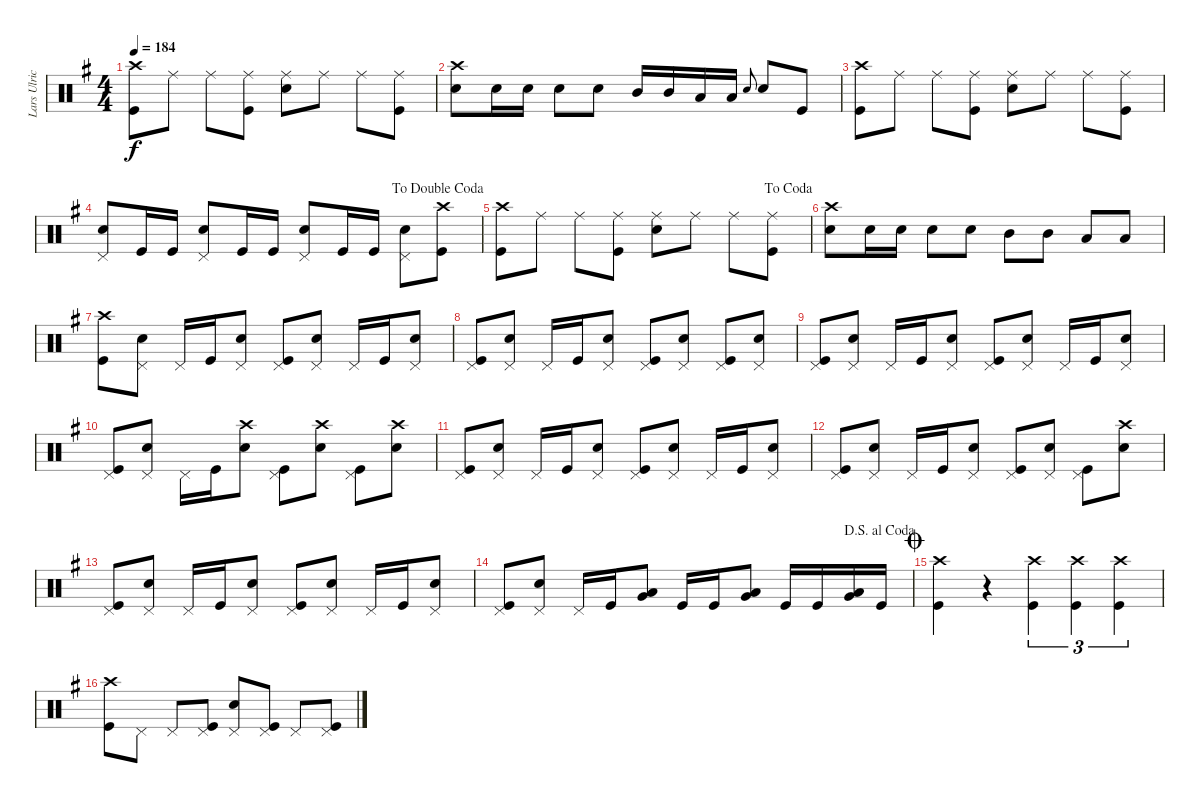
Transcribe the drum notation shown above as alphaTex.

\track ("Lars Ulrich" "Lars Ulric") {instrument percussion}
\staff {score}
\articulation defaults
\ts (4 4)
\tempo 184
\clef neutral
\ks g
("Crash high (hit)" "Kick (hit)").8{dy f} "Ride (middle)".8 "Ride (middle)".8 ("Ride (middle)" "Kick (hit)").8 ("Ride (middle)" "Snare (hit) 2").8 "Ride (middle)".8 "Ride (middle)".8 ("Ride (middle)" "Kick (hit)").8 |
("Crash high (hit)" "Snare (hit) 2").8 "Snare (hit) 2".16 "Snare (hit) 2".16 "Snare (hit) 2".8 "Snare (hit) 2".8 "Mid Tom (hit)".16 "Mid Tom (hit)".16 "Low Tom (hit)".16 "Low Tom (hit)".16 "Snare (hit) 2".8{gr onbeat} "Snare (hit) 2".8 "Kick (hit)".8 |
("Crash high (hit)" "Kick (hit)").8 "Ride (middle)".8 "Ride (middle)".8 ("Ride (middle)" "Kick (hit)").8 ("Ride (middle)" "Snare (hit) 2").8 "Ride (middle)".8 "Ride (middle)".8 ("Ride (middle)" "Kick (hit)").8 |
\jump dadoublecoda
("Pedal Hi-Hat (hit)" "Snare (hit) 2").8 "Kick (hit)".16 "Kick (hit)".16 ("Pedal Hi-Hat (hit)" "Snare (hit) 2").8 "Kick (hit)".16 "Kick (hit)".16 ("Pedal Hi-Hat (hit)" "Snare (hit) 2").8 "Kick (hit)".16 "Kick (hit)".16 ("Pedal Hi-Hat (hit)" "Snare (hit) 2").8 ("Crash high (hit)" "Kick (hit)").8 |
\jump dacoda
("Crash high (hit)" "Kick (hit)").8 "Ride (middle)".8 "Ride (middle)".8 ("Ride (middle)" "Kick (hit)").8 ("Ride (middle)" "Snare (hit) 2").8 "Ride (middle)".8 "Ride (middle)".8 ("Ride (middle)" "Kick (hit)").8 |
("Crash high (hit)" "Snare (hit) 2").8 "Snare (hit) 2".16 "Snare (hit) 2".16 "Snare (hit) 2".8 "Snare (hit) 2".8 "Mid Tom (hit)".8 "Mid Tom (hit)".8 "Low Tom (hit)".8 "Low Tom (hit)".8 |
("Crash high (hit)" "Kick (hit)").8 ("Pedal Hi-Hat (hit)" "Snare (hit) 2").8 "Pedal Hi-Hat (hit)".16 "Kick (hit)".16 ("Pedal Hi-Hat (hit)" "Snare (hit) 2").8 ("Pedal Hi-Hat (hit)" "Kick (hit)").8 ("Pedal Hi-Hat (hit)" "Snare (hit) 2").8 "Pedal Hi-Hat (hit)".16 "Kick (hit)".16 ("Pedal Hi-Hat (hit)" "Snare (hit) 2").8 |
("Pedal Hi-Hat (hit)" "Kick (hit)").8 ("Pedal Hi-Hat (hit)" "Snare (hit) 2").8 "Pedal Hi-Hat (hit)".16 "Kick (hit)".16 ("Pedal Hi-Hat (hit)" "Snare (hit) 2").8 ("Pedal Hi-Hat (hit)" "Kick (hit)").8 ("Pedal Hi-Hat (hit)" "Snare (hit) 2").8 ("Pedal Hi-Hat (hit)" "Kick (hit)").8 ("Pedal Hi-Hat (hit)" "Snare (hit) 2").8 |
("Pedal Hi-Hat (hit)" "Kick (hit)").8 ("Pedal Hi-Hat (hit)" "Snare (hit) 2").8 "Pedal Hi-Hat (hit)".16 "Kick (hit)".16 ("Pedal Hi-Hat (hit)" "Snare (hit) 2").8 ("Pedal Hi-Hat (hit)" "Kick (hit)").8 ("Pedal Hi-Hat (hit)" "Snare (hit) 2").8 "Pedal Hi-Hat (hit)".16 "Kick (hit)".16 ("Pedal Hi-Hat (hit)" "Snare (hit) 2").8 |
("Pedal Hi-Hat (hit)" "Kick (hit)").8 ("Pedal Hi-Hat (hit)" "Snare (hit) 2").8 "Pedal Hi-Hat (hit)".16 "Kick (hit)".16 ("Crash high (hit)" "Snare (hit) 2").8 ("Pedal Hi-Hat (hit)" "Kick (hit)").8 ("Crash high (hit)" "Snare (hit) 2").8 ("Pedal Hi-Hat (hit)" "Kick (hit)").8 ("Crash high (hit)" "Snare (hit) 2").8 |
("Pedal Hi-Hat (hit)" "Kick (hit)").8 ("Pedal Hi-Hat (hit)" "Snare (hit) 2").8 "Pedal Hi-Hat (hit)".16 "Kick (hit)".16 ("Pedal Hi-Hat (hit)" "Snare (hit) 2").8 ("Pedal Hi-Hat (hit)" "Kick (hit)").8 ("Pedal Hi-Hat (hit)" "Snare (hit) 2").8 "Pedal Hi-Hat (hit)".16 "Kick (hit)".16 ("Pedal Hi-Hat (hit)" "Snare (hit) 2").8 |
("Pedal Hi-Hat (hit)" "Kick (hit)").8 ("Pedal Hi-Hat (hit)" "Snare (hit) 2").8 "Pedal Hi-Hat (hit)".16 "Kick (hit)".16 ("Pedal Hi-Hat (hit)" "Snare (hit) 2").8 ("Pedal Hi-Hat (hit)" "Kick (hit)").8 ("Pedal Hi-Hat (hit)" "Snare (hit) 2").8 ("Pedal Hi-Hat (hit)" "Kick (hit)").8 ("Crash high (hit)" "Snare (hit) 2").8 |
("Pedal Hi-Hat (hit)" "Kick (hit)").8 ("Pedal Hi-Hat (hit)" "Snare (hit) 2").8 "Pedal Hi-Hat (hit)".16 "Kick (hit)".16 ("Pedal Hi-Hat (hit)" "Snare (hit) 2").8 ("Pedal Hi-Hat (hit)" "Kick (hit)").8 ("Pedal Hi-Hat (hit)" "Snare (hit) 2").8 "Pedal Hi-Hat (hit)".16 "Kick (hit)".16 ("Pedal Hi-Hat (hit)" "Snare (hit) 2").8 |
\jump dalsegnoalcoda
("Pedal Hi-Hat (hit)" "Kick (hit)").8 ("Pedal Hi-Hat (hit)" "Snare (hit) 2").8 "Pedal Hi-Hat (hit)".16 "Kick (hit)".16 ("Low Tom (hit)" "Very Low Tom (hit)").8 "Kick (hit)".16 "Kick (hit)".16 ("Low Tom (hit)" "Very Low Tom (hit)").8 "Kick (hit)".16 "Kick (hit)".16 ("Low Tom (hit)" "Very Low Tom (hit)").16 "Kick (hit)".16 |
\jump coda
("Crash high (hit)" "Kick (hit)").4 r.4{volume 0} ("Crash high (hit)" "Kick (hit)").4{tu (3 2) volume 11} ("Crash high (hit)" "Kick (hit)").4{tu (3 2)} ("Crash high (hit)" "Kick (hit)").4{tu (3 2)} |
("Crash high (hit)" "Kick (hit)").8 "Pedal Hi-Hat (hit)".8 "Pedal Hi-Hat (hit)".8 ("Pedal Hi-Hat (hit)" "Kick (hit)").8 ("Pedal Hi-Hat (hit)" "Snare (hit) 2").8 ("Pedal Hi-Hat (hit)" "Kick (hit)").8 "Pedal Hi-Hat (hit)".8 ("Pedal Hi-Hat (hit)" "Kick (hit)").8
